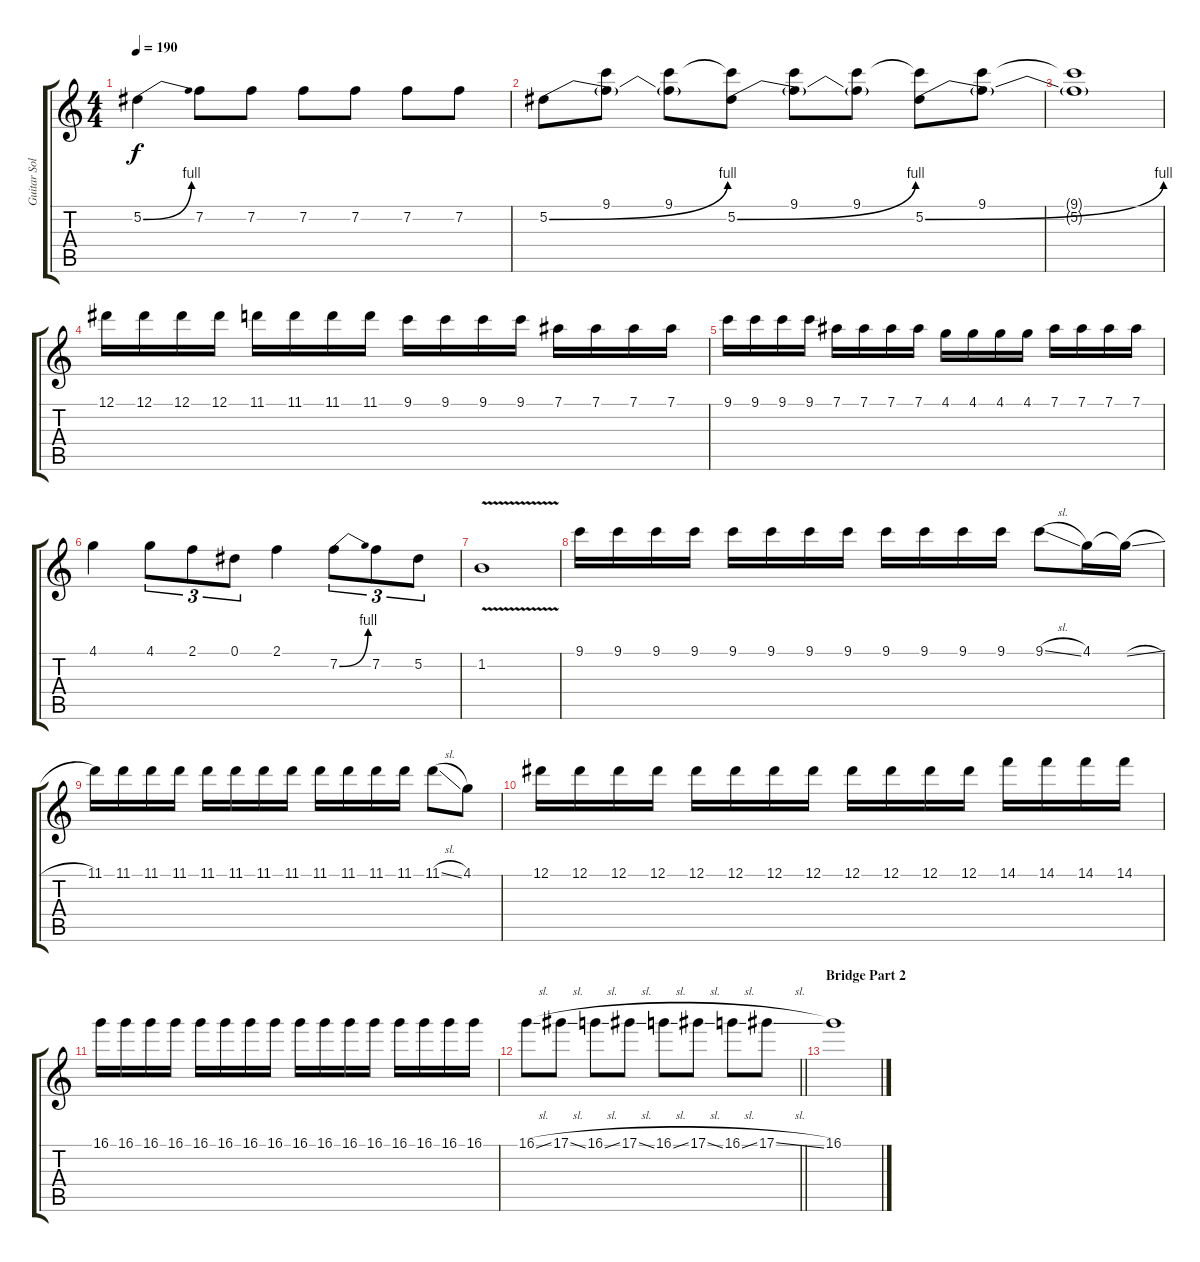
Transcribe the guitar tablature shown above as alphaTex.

\track ("Guitar Solo B" "Guitar Sol") {instrument distortionguitar}
\staff {score tabs}
\tuning (Eb4 Bb3 Gb3 Db3 Ab2 Eb2) {hide}
\ts (4 4)
\tempo 190
\clef g2
\ks c
5.2{be (bend 0 0 60 4)}.4{dy f} 7.2.8 7.2.8 7.2.8 7.2.8 7.2.8 7.2.8 |
5.2{be (bend 0 0 60 4)}.8 (9.1 5.2{t}).8 (9.1 5.2{t}).8 (9.1{t} 5.2{be (bend 0 0 60 4)}).8 (9.1 5.2{t}).8 (9.1 5.2{t}).8 (9.1{t} 5.2{be (bend 0 0 60 4)}).8 (9.1 5.2{t}).8 |
(9.1{t} 5.2{t}).1 |
12.1.16 12.1.16 12.1.16 12.1.16 11.1.16 11.1.16 11.1.16 11.1.16 9.1.16 9.1.16 9.1.16 9.1.16 7.1.16 7.1.16 7.1.16 7.1.16 |
9.1.16 9.1.16 9.1.16 9.1.16 7.1.16 7.1.16 7.1.16 7.1.16 4.1.16 4.1.16 4.1.16 4.1.16 7.1.16 7.1.16 7.1.16 7.1.16 |
4.1.4 4.1.8{tu (3 2)} 2.1.8{tu (3 2)} 0.1.8{tu (3 2)} 2.1.4 7.2{be (bend 0 0 60 4)}.8{tu (3 2)} 7.2.8{tu (3 2)} 5.2.8{tu (3 2)} |
1.2{v}.1 |
9.1.16 9.1.16 9.1.16 9.1.16 9.1.16 9.1.16 9.1.16 9.1.16 9.1.16 9.1.16 9.1.16 9.1.16 9.1{sl}.8 4.1.16 4.1{sl t}.16 |
11.1.16 11.1.16 11.1.16 11.1.16 11.1.16 11.1.16 11.1.16 11.1.16 11.1.16 11.1.16 11.1.16 11.1.16 11.1{sl}.8 4.1.8 |
12.1.16 12.1.16 12.1.16 12.1.16 12.1.16 12.1.16 12.1.16 12.1.16 12.1.16 12.1.16 12.1.16 12.1.16 14.1.16 14.1.16 14.1.16 14.1.16 |
16.1.16 16.1.16 16.1.16 16.1.16 16.1.16 16.1.16 16.1.16 16.1.16 16.1.16 16.1.16 16.1.16 16.1.16 16.1.16 16.1.16 16.1.16 16.1.16 |
\barLineRight lightlight
16.1{sl}.8 17.1{sl}.8 16.1{sl}.8 17.1{sl}.8 16.1{sl}.8 17.1{sl}.8 16.1{sl}.8 17.1{sl}.8 |
\section ("" "Bridge Part 2")
16.1.1
